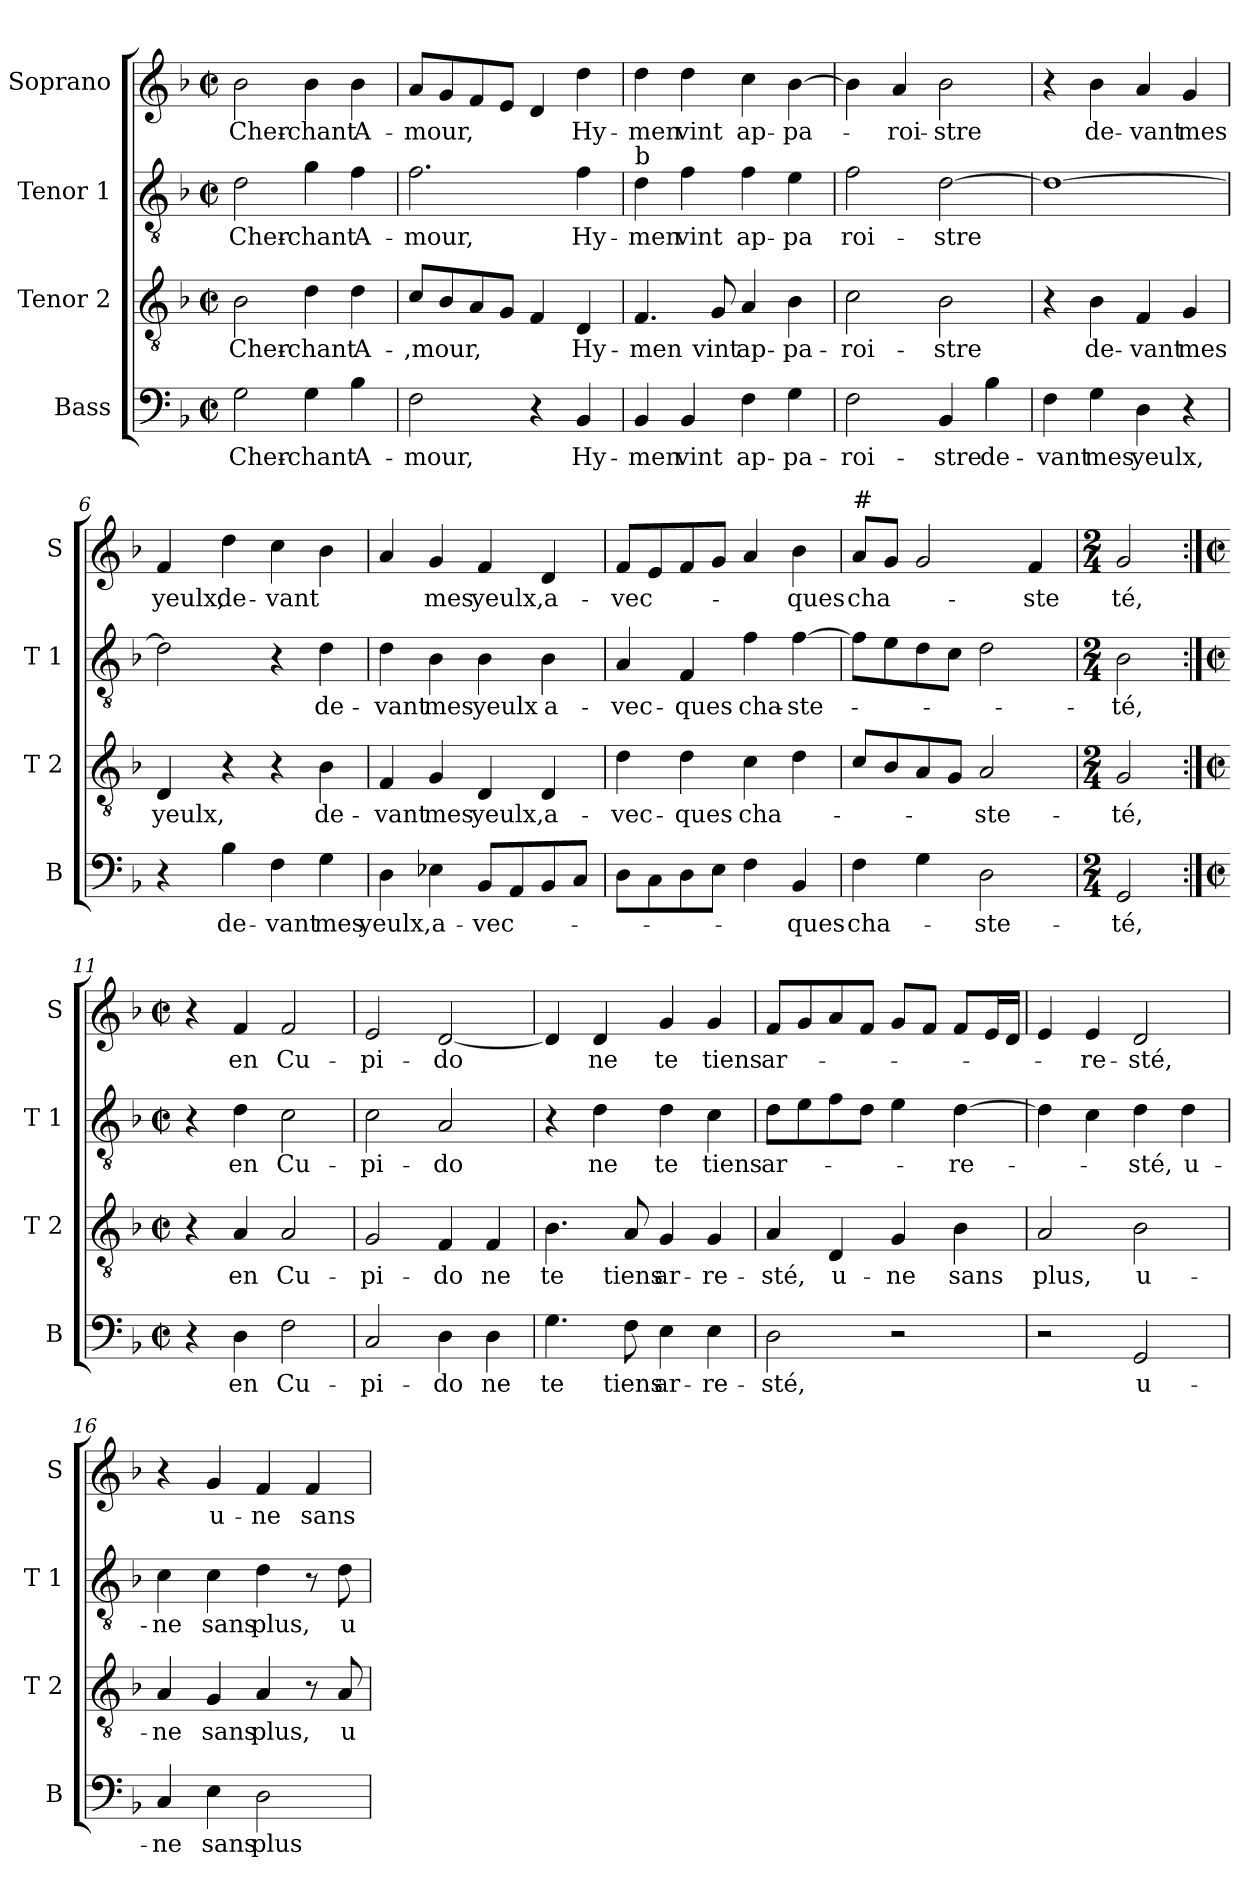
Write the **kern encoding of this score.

**kern	**text	**kern	**text	**kern	**text	**kern	**text
*part4	*part4	*part3	*part3	*part2	*part2	*part1	*part1
*staff4	*staff4	*staff3	*staff3	*staff2	*staff2	*staff1	*staff1
*I"Bass	*	*I"Tenor 2	*	*I"Tenor 1	*	*I"Soprano	*
*I'B	*	*I'T 2	*	*I'T 1	*	*I'S	*
*clefF4	*	*clefGv2	*	*clefGv2	*	*clefG2	*
*k[b-]	*	*k[b-]	*	*k[b-]	*	*k[b-]	*
*F:	*	*F:	*	*F:	*	*F:	*
*M2/2	*	*M2/2	*	*M2/2	*	*M2/2	*
*met(c|)	*	*met(c|)	*	*met(c|)	*	*met(c|)	*
=1	=1	=1	=1	=1	=1	=1	=1
!	!LO:LY:b	!	!LO:LY:b	!	!LO:LY:b	!	!LO:LY:b
2G\	Cher-	2B-\	Cher-	2d\	Cher-	2b-\	Cher-
!	!LO:LY:b	!	!LO:LY:b	!	!LO:LY:b	!	!LO:LY:b
4G\	-chant	4d\	-chant	4g\	-chant	4b-\	-chant
!	!LO:LY:b	!	!LO:LY:b	!	!LO:LY:b	!	!LO:LY:b
4B-\	A-	4d\	A-	4f\	A-	4b-\	A-
=2	=2	=2	=2	=2	=2	=2	=2
!	!LO:LY:b	!	!LO:LY:b	!	!LO:LY:b	!	!LO:LY:b
2F\	-mour,	8c/L	-,mour,	2.f\	-mour,	8a/L	-mour,
.	.	8B-/	.	.	.	8g/	.
.	.	8A/	.	.	.	8f/	.
.	.	8G/J	.	.	.	8e/J	.
4r	.	4F/	.	.	.	4d/	.
!	!LO:LY:b	!	!LO:LY:b	!	!LO:LY:b	!	!LO:LY:b
4BB-/	Hy-	4D/	Hy-	4f\	Hy-	4dd\	Hy-
=3	=3	=3	=3	=3	=3	=3	=3
!	!	!	!	!LO:TX:a:t=b	!	!	!
!	!LO:LY:b	!	!LO:LY:b	!	!LO:LY:b	!	!LO:LY:b
4BB-/	-men	4.F/	-men	4d\	-men	4dd\	-men
!	!LO:LY:b	!	!	!	!LO:LY:b	!	!LO:LY:b
4BB-/	vint	.	.	4f\	vint	4dd\	vint
!	!	!	!LO:LY:b	!	!	!	!
.	.	8G/	vint	.	.	.	.
!	!LO:LY:b	!	!LO:LY:b	!	!LO:LY:b	!	!LO:LY:b
4F\	ap-	4A/	ap-	4f\	ap-	4cc\	ap-
!	!LO:LY:b	!	!LO:LY:b	!	!LO:LY:b	!	!LO:LY:b
4G\	-pa-	4B-\	-pa-	4e\	-pa	[4b-\	-pa-
=4	=4	=4	=4	=4	=4	=4	=4
!	!LO:LY:b	!	!LO:LY:b	!	!LO:LY:b	!	!
2F\	-roi-	2c\	-roi-	2f\	roi-	4b-\]	.
!	!	!	!	!	!	!	!LO:LY:b
.	.	.	.	.	.	4a/	-roi-
!	!LO:LY:b	!	!LO:LY:b	!	!LO:LY:b	!	!LO:LY:b
4BB-/	-stre	2B-\	-stre	[2d\	-stre	2b-\	-stre
!	!LO:LY:b	!	!	!	!	!	!
4B-\	de-	.	.	.	.	.	.
=5	=5	=5	=5	=5	=5	=5	=5
!	!LO:LY:b	!	!	!	!	!	!
4F\	-vant	4r	.	1d_	.	4r	.
!	!LO:LY:b	!	!LO:LY:b	!	!	!	!LO:LY:b
4G\	mes	4B-\	de-	.	.	4b-\	de-
!	!LO:LY:b	!	!LO:LY:b	!	!	!	!LO:LY:b
4D\	yeulx,	4F/	-vant	.	.	4a/	-vant
!	!	!	!LO:LY:b	!	!	!	!LO:LY:b
4r	.	4G/	mes	.	.	4g/	mes
!!LO:LB:g=z
=6	=6	=6	=6	=6	=6	=6	=6
!	!	!	!LO:LY:b	!	!	!	!LO:LY:b
4r	.	4D/	yeulx,	2d\]	.	4f/	yeulx,
!	!LO:LY:b	!	!	!	!	!	!LO:LY:b
4B-\	de-	4r	.	.	.	4dd\	de-
!	!LO:LY:b	!	!	!	!	!	!LO:LY:b
4F\	-vant	4r	.	4r	.	4cc\	-vant
!	!LO:LY:b	!	!LO:LY:b	!	!LO:LY:b	!	!
4G\	mes	4B-\	de-	4d\	de-	4b-\	.
=7	=7	=7	=7	=7	=7	=7	=7
!	!LO:LY:b	!	!LO:LY:b	!	!LO:LY:b	!	!
4D\	yeulx,	4F/	-vant	4d\	-vant	4a/	.
!	!LO:LY:b	!	!LO:LY:b	!	!LO:LY:b	!	!LO:LY:b
4E-X\	a-	4G/	mes	4B-\	mes	4g/	mes
!	!LO:LY:b	!	!LO:LY:b	!	!LO:LY:b	!	!LO:LY:b
8BB-/L	-vec-	4D/	yeulx,	4B-\	yeulx	4f/	yeulx,
8AA/	.	.	.	.	.	.	.
!	!	!	!LO:LY:b	!	!LO:LY:b	!	!LO:LY:b
8BB-/	.	4D/	a-	4B-\	a-	4d/	a-
8C/J	.	.	.	.	.	.	.
=8	=8	=8	=8	=8	=8	=8	=8
!	!	!	!LO:LY:b	!	!LO:LY:b	!	!LO:LY:b
8D\L	.	4d\	-vec-	4A/	-vec-	8f/L	-vec-
8C\	.	.	.	.	.	8e/	.
!	!	!	!LO:LY:b	!	!LO:LY:b	!	!
8D\	.	4d\	-ques	4F/	-ques	8f/	.
8E\J	.	.	.	.	.	8g/J	.
!	!	!	!LO:LY:b	!	!LO:LY:b	!	!
4F\	.	4c\	cha-	4f\	cha-	4a/	.
!	!LO:LY:b	!	!	!	!LO:LY:b	!	!LO:LY:b
4BB-/	-ques	4d\	.	[4f\	-ste-	4b-\	-ques
=9	=9	=9	=9	=9	=9	=9	=9
!	!	!	!	!	!	!LO:TX:a:t=#	!
!	!LO:LY:b	!	!	!	!	!	!LO:LY:b
4F\	cha-	8c/L	.	8f\L]	.	8a/L	cha-
.	.	8B-/	.	8e\	.	8g/J	.
4G\	.	8A/	.	8d\	.	2g/	.
.	.	8G/J	.	8c\J	.	.	.
!	!LO:LY:b	!	!LO:LY:b	!	!	!	!
2D\	-ste-	2A/	-ste-	2d\	.	.	.
!	!	!	!	!	!	!	!LO:LY:b
.	.	.	.	.	.	4f/	-ste
=10	=10	=10	=10	=10	=10	=10	=10
*M2/4	*	*M2/4	*	*M2/4	*	*M2/4	*
!	!LO:LY:b	!	!LO:LY:b	!	!LO:LY:b	!	!LO:LY:b
2GG/	-té,	2G/	-té,	2B-\	-té,	2g/	té,
!!LO:PB:g=z
=11:|!	=11:|!	=11:|!	=11:|!	=11:|!	=11:|!	=11:|!	=11:|!
*M2/2	*	*M2/2	*	*M2/2	*	*M2/2	*
*met(c|)	*	*met(c|)	*	*met(c|)	*	*met(c|)	*
4r	.	4r	.	4r	.	4r	.
!	!LO:LY:b	!	!LO:LY:b	!	!LO:LY:b	!	!LO:LY:b
4D\	en	4A/	en	4d\	en	4f/	en
!	!LO:LY:b	!	!LO:LY:b	!	!LO:LY:b	!	!LO:LY:b
2F\	Cu-	2A/	Cu-	2c\	Cu-	2f/	Cu-
=12	=12	=12	=12	=12	=12	=12	=12
!	!LO:LY:b	!	!LO:LY:b	!	!LO:LY:b	!	!LO:LY:b
2C/	-pi-	2G/	-pi-	2c\	-pi-	2e/	-pi-
!	!LO:LY:b	!	!LO:LY:b	!	!LO:LY:b	!	!LO:LY:b
4D\	-do	4F/	-do	2A/	-do	[2d/	-do
!	!LO:LY:b	!	!LO:LY:b	!	!	!	!
4D\	ne	4F/	ne	.	.	.	.
=13	=13	=13	=13	=13	=13	=13	=13
!	!LO:LY:b	!	!LO:LY:b	!	!	!	!
4.G\	te	4.B-\	te	4r	.	4d/]	.
!	!	!	!	!	!LO:LY:b	!	!LO:LY:b
.	.	.	.	4d\	ne	4d/	ne
!	!LO:LY:b	!	!LO:LY:b	!	!	!	!
8F\	tiens	8A/	tiens	.	.	.	.
!	!LO:LY:b	!	!LO:LY:b	!	!LO:LY:b	!	!LO:LY:b
4E\	ar-	4G/	ar-	4d\	te	4g/	te
!	!LO:LY:b	!	!LO:LY:b	!	!LO:LY:b	!	!LO:LY:b
4E\	-re-	4G/	-re-	4c\	tiens	4g/	tiens
=14	=14	=14	=14	=14	=14	=14	=14
!	!LO:LY:b	!	!LO:LY:b	!	!LO:LY:b	!	!LO:LY:b
2D\	-sté,	4A/	-sté,	8d\L	ar-	8f/L	ar-
.	.	.	.	8e\	.	8g/	.
!	!	!	!LO:LY:b	!	!	!	!
.	.	4D/	u-	8f\	.	8a/	.
.	.	.	.	8d\J	.	8f/J	.
!	!	!	!LO:LY:b	!	!	!	!
2r	.	4G/	-ne	4e\	.	8g/L	.
.	.	.	.	.	.	8f/J	.
!	!	!	!LO:LY:b	!	!LO:LY:b	!	!
.	.	4B-\	sans	[4d\	-re-	8f/L	.
.	.	.	.	.	.	16e/L	.
.	.	.	.	.	.	16d/JJ	.
!!LO:LB:g=z
=15	=15	=15	=15	=15	=15	=15	=15
!	!	!	!LO:LY:b	!	!	!	!
2r	.	2A/	plus,	4d\]	.	4e/	.
!	!	!	!	!	!	!	!LO:LY:b
.	.	.	.	4c\	.	4e/	-re-
!	!LO:LY:b	!	!LO:LY:b	!	!LO:LY:b	!	!LO:LY:b
2GG/	u-	2B-\	u-	4d\	-sté,	2d/	-sté,
!	!	!	!	!	!LO:LY:b	!	!
.	.	.	.	4d\	u-	.	.
=16	=16	=16	=16	=16	=16	=16	=16
!	!LO:LY:b	!	!LO:LY:b	!	!LO:LY:b	!	!
4C/	-ne	4A/	-ne	4c\	-ne	4r	.
!	!LO:LY:b	!	!LO:LY:b	!	!LO:LY:b	!	!LO:LY:b
4E\	sans	4G/	sans	4c\	sans	4g/	u-
!	!LO:LY:b	!	!LO:LY:b	!	!LO:LY:b	!	!LO:LY:b
2D\	plus	4A/	plus,	4d\	plus,	4f/	-ne
!	!	!	!	!	!	!	!LO:LY:b
.	.	8r	.	8r	.	4f/	sans
!	!	!	!LO:LY:b	!	!LO:LY:b	!	!
.	.	8A/	u-	8d\	u-	.	.
=	=	=	=	=	=	=	=
*-	*-	*-	*-	*-	*-	*-	*-
